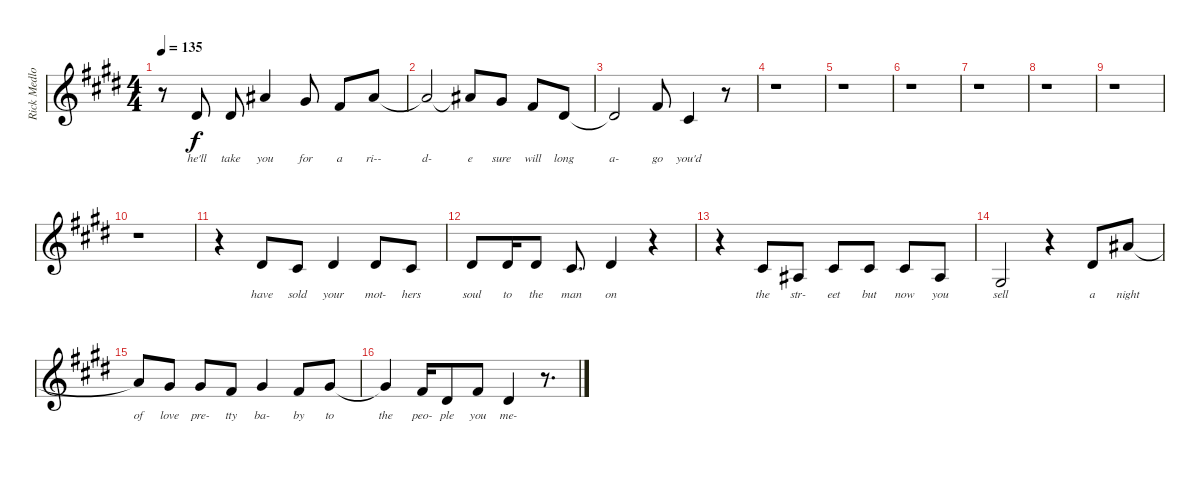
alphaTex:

\track ("Rick Medlocke Vocals" "Rick Medlo") {instrument violin}
\staff {score}
\tuning (Eb4 Bb3 Gb3 Db3 Ab2 Eb2) {hide}
\ts (4 4)
\tempo 135
\clef g2
\ks e
r.8{dy f} 5.2.8{lyrics (0 "he'll") lyrics (1 "") lyrics (2 "") lyrics (3 "") lyrics (4 "")} 5.2.8{lyrics (0 "take") lyrics (1 "") lyrics (2 "") lyrics (3 "") lyrics (4 "")} 7.1.4{lyrics (0 "you") lyrics (1 "") lyrics (2 "") lyrics (3 "") lyrics (4 "")} 5.1.8{lyrics (0 "for") lyrics (1 "") lyrics (2 "") lyrics (3 "") lyrics (4 "")} 8.2.8{lyrics (0 "a") lyrics (1 "") lyrics (2 "") lyrics (3 "") lyrics (4 "")} 7.1.8{lyrics (0 "ri--") lyrics (1 "") lyrics (2 "") lyrics (3 "") lyrics (4 "")} |
7.1{t}.2{lyrics (0 "d-") lyrics (1 "") lyrics (2 "") lyrics (3 "") lyrics (4 "")} 7.1{t}.8{lyrics (0 "e") lyrics (1 "") lyrics (2 "") lyrics (3 "") lyrics (4 "")} 5.1.8{lyrics (0 "sure") lyrics (1 "") lyrics (2 "") lyrics (3 "") lyrics (4 "")} 8.2.8{lyrics (0 "will") lyrics (1 "") lyrics (2 "") lyrics (3 "") lyrics (4 "")} 5.2.8{lyrics (0 "long") lyrics (1 "") lyrics (2 "") lyrics (3 "") lyrics (4 "")} |
5.2{t}.2{lyrics (0 "a-") lyrics (1 "") lyrics (2 "") lyrics (3 "") lyrics (4 "")} 8.2.8{lyrics (0 "go") lyrics (1 "") lyrics (2 "") lyrics (3 "") lyrics (4 "")} 7.3.4{lyrics (0 "you'd") lyrics (1 "") lyrics (2 "") lyrics (3 "") lyrics (4 "")} r.8 |
r.1 |
r.1 |
r.1 |
r.1 |
r.1 |
r.1 |
r.1 |
r.4 5.2.8{lyrics (0 "have") lyrics (1 "") lyrics (2 "") lyrics (3 "") lyrics (4 "")} 7.3.8{lyrics (0 "sold") lyrics (1 "") lyrics (2 "") lyrics (3 "") lyrics (4 "")} 5.2.4{lyrics (0 "your") lyrics (1 "") lyrics (2 "") lyrics (3 "") lyrics (4 "")} 5.2.8{lyrics (0 "mot-") lyrics (1 "") lyrics (2 "") lyrics (3 "") lyrics (4 "")} 7.3.8{lyrics (0 "hers") lyrics (1 "") lyrics (2 "") lyrics (3 "") lyrics (4 "")} |
5.2.8{lyrics (0 "soul") lyrics (1 "") lyrics (2 "") lyrics (3 "") lyrics (4 "")} 5.2.16{lyrics (0 "to") lyrics (1 "") lyrics (2 "") lyrics (3 "") lyrics (4 "")} 5.2.8{lyrics (0 "the") lyrics (1 "") lyrics (2 "") lyrics (3 "") lyrics (4 "")} 7.3.8{d lyrics (0 "man") lyrics (1 "") lyrics (2 "") lyrics (3 "") lyrics (4 "")} 5.2.4{lyrics (0 "on") lyrics (1 "") lyrics (2 "") lyrics (3 "") lyrics (4 "")} r.4 |
r.4 7.3.8{lyrics (0 "the") lyrics (1 "") lyrics (2 "") lyrics (3 "") lyrics (4 "")} 4.3.8{lyrics (0 "str-") lyrics (1 "") lyrics (2 "") lyrics (3 "") lyrics (4 "")} 7.3.8{lyrics (0 "eet") lyrics (1 "") lyrics (2 "") lyrics (3 "") lyrics (4 "")} 7.3.8{lyrics (0 "but") lyrics (1 "") lyrics (2 "") lyrics (3 "") lyrics (4 "")} 7.3.8{lyrics (0 "now") lyrics (1 "") lyrics (2 "") lyrics (3 "") lyrics (4 "")} 4.3.8{lyrics (0 "you") lyrics (1 "") lyrics (2 "") lyrics (3 "") lyrics (4 "")} |
7.4.2{lyrics (0 "sell") lyrics (1 "") lyrics (2 "") lyrics (3 "") lyrics (4 "")} r.4 5.2.8{lyrics (0 "a") lyrics (1 "") lyrics (2 "") lyrics (3 "") lyrics (4 "")} 7.1.8{lyrics (0 "night") lyrics (1 "") lyrics (2 "") lyrics (3 "") lyrics (4 "")} |
7.1{t}.8{lyrics (0 "of") lyrics (1 "") lyrics (2 "") lyrics (3 "") lyrics (4 "")} 5.1.8{lyrics (0 "love") lyrics (1 "") lyrics (2 "") lyrics (3 "") lyrics (4 "")} 5.1.8{lyrics (0 "pre-") lyrics (1 "") lyrics (2 "") lyrics (3 "") lyrics (4 "")} 8.2.8{lyrics (0 "tty") lyrics (1 "") lyrics (2 "") lyrics (3 "") lyrics (4 "")} 5.1.4{lyrics (0 "ba-") lyrics (1 "") lyrics (2 "") lyrics (3 "") lyrics (4 "")} 8.2.8{lyrics (0 "by") lyrics (1 "") lyrics (2 "") lyrics (3 "") lyrics (4 "")} 5.1.8{lyrics (0 "to") lyrics (1 "") lyrics (2 "") lyrics (3 "") lyrics (4 "")} |
5.1{t}.4{lyrics (0 "the") lyrics (1 "") lyrics (2 "") lyrics (3 "") lyrics (4 "")} 8.2.16{lyrics (0 "peo-") lyrics (1 "") lyrics (2 "") lyrics (3 "") lyrics (4 "")} 5.2.8{lyrics (0 "ple") lyrics (1 "") lyrics (2 "") lyrics (3 "") lyrics (4 "")} 8.2.8{lyrics (0 "you") lyrics (1 "") lyrics (2 "") lyrics (3 "") lyrics (4 "")} 5.2.4{lyrics (0 "me-") lyrics (1 "") lyrics (2 "") lyrics (3 "") lyrics (4 "")} r.8{d}
